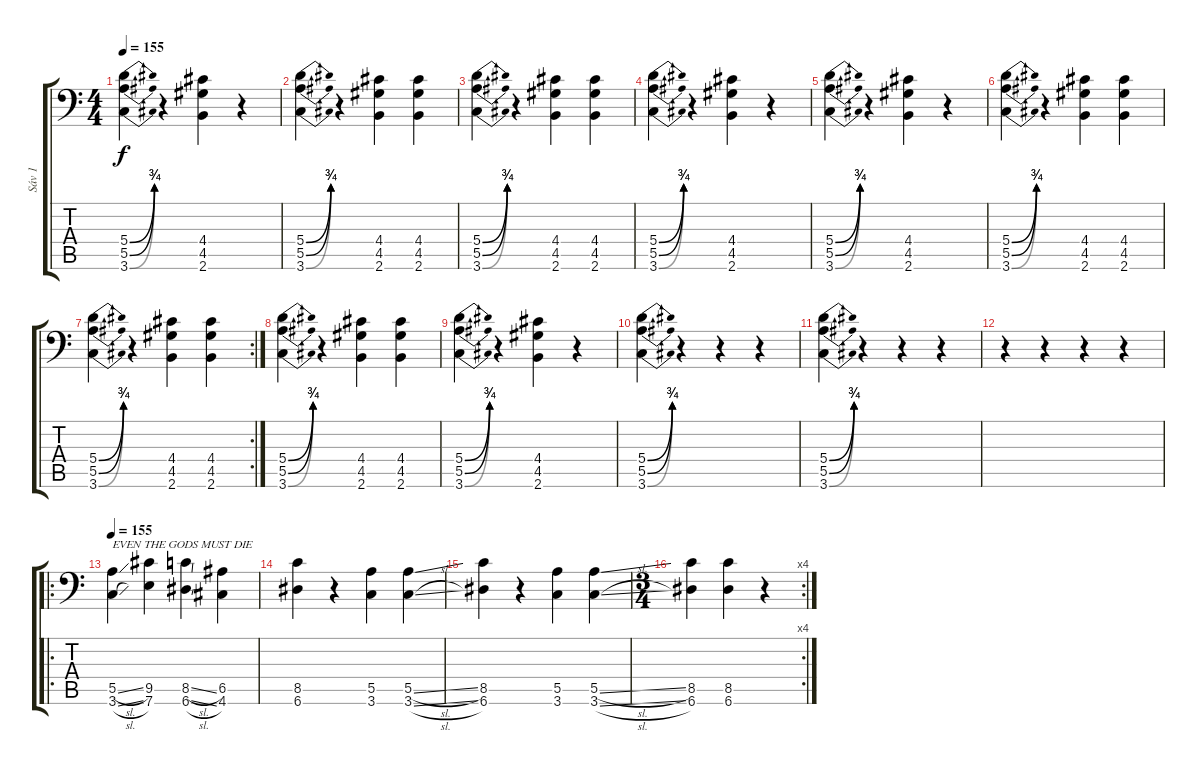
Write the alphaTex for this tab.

\track ("Sáv 1" "Sáv 1") {instrument distortionguitar}
\staff {score tabs}
\tuning (B3 Gb3 D3 A2 E2 A1) {hide}
\ts (4 4)
\tempo 155
\clef f4
\ks c
(5.4{be (bend 0 0 60 3)} 5.5{be (bend 0 0 60 3)} 3.6{be (bend 0 0 60 3)}).4{dy f} r.4 (4.4 4.5 2.6).4 r.4 |
(5.4{be (bend 0 0 60 3)} 5.5{be (bend 0 0 60 3)} 3.6{be (bend 0 0 60 3)}).4 r.4 (4.4 4.5 2.6).4 (4.4 4.5 2.6).4 |
(5.4{be (bend 0 0 60 3)} 5.5{be (bend 0 0 60 3)} 3.6{be (bend 0 0 60 3)}).4 r.4 (4.4 4.5 2.6).4 (4.4 4.5 2.6).4 |
(5.4{be (bend 0 0 60 3)} 5.5{be (bend 0 0 60 3)} 3.6{be (bend 0 0 60 3)}).4 r.4 (4.4 4.5 2.6).4 r.4 |
(5.4{be (bend 0 0 60 3)} 5.5{be (bend 0 0 60 3)} 3.6{be (bend 0 0 60 3)}).4 r.4 (4.4 4.5 2.6).4 r.4 |
(5.4{be (bend 0 0 60 3)} 5.5{be (bend 0 0 60 3)} 3.6{be (bend 0 0 60 3)}).4 r.4 (4.4 4.5 2.6).4 (4.4 4.5 2.6).4 |
\rc 2
(5.4{be (bend 0 0 60 3)} 5.5{be (bend 0 0 60 3)} 3.6{be (bend 0 0 60 3)}).4 r.4 (4.4 4.5 2.6).4 (4.4 4.5 2.6).4 |
(5.4{be (bend 0 0 60 3)} 5.5{be (bend 0 0 60 3)} 3.6{be (bend 0 0 60 3)}).4 r.4 (4.4 4.5 2.6).4 (4.4 4.5 2.6).4 |
(5.4{be (bend 0 0 60 3)} 5.5{be (bend 0 0 60 3)} 3.6{be (bend 0 0 60 3)}).4 r.4 (4.4 4.5 2.6).4 r.4 |
(5.4{be (bend 0 0 60 3)} 5.5{be (bend 0 0 60 3)} 3.6{be (bend 0 0 60 3)}).4 r.4 r.4 r.4 |
(5.4{be (bend 0 0 60 3)} 5.5{be (bend 0 0 60 3)} 3.6{be (bend 0 0 60 3)}).4 r.4 r.4 r.4 |
r.4 r.4 r.4 r.4 |
\ro
\tempo 155
(5.5{sl} 3.6{sl}).4{txt "EVEN THE GODS MUST DIE"} (9.5 7.6).4 (8.5{sl} 6.6{sl}).4 (6.5 4.6).4 |
(8.5 6.6).4 r.4 (5.5 3.6).4 (5.5{sl} 3.6{sl}).4 |
(8.5 6.6).4 r.4 (5.5 3.6).4 (5.5{sl} 3.6{sl}).4 |
\rc 4
\ts (3 4)
(8.5 6.6).4 (8.5 6.6).4 r.4
